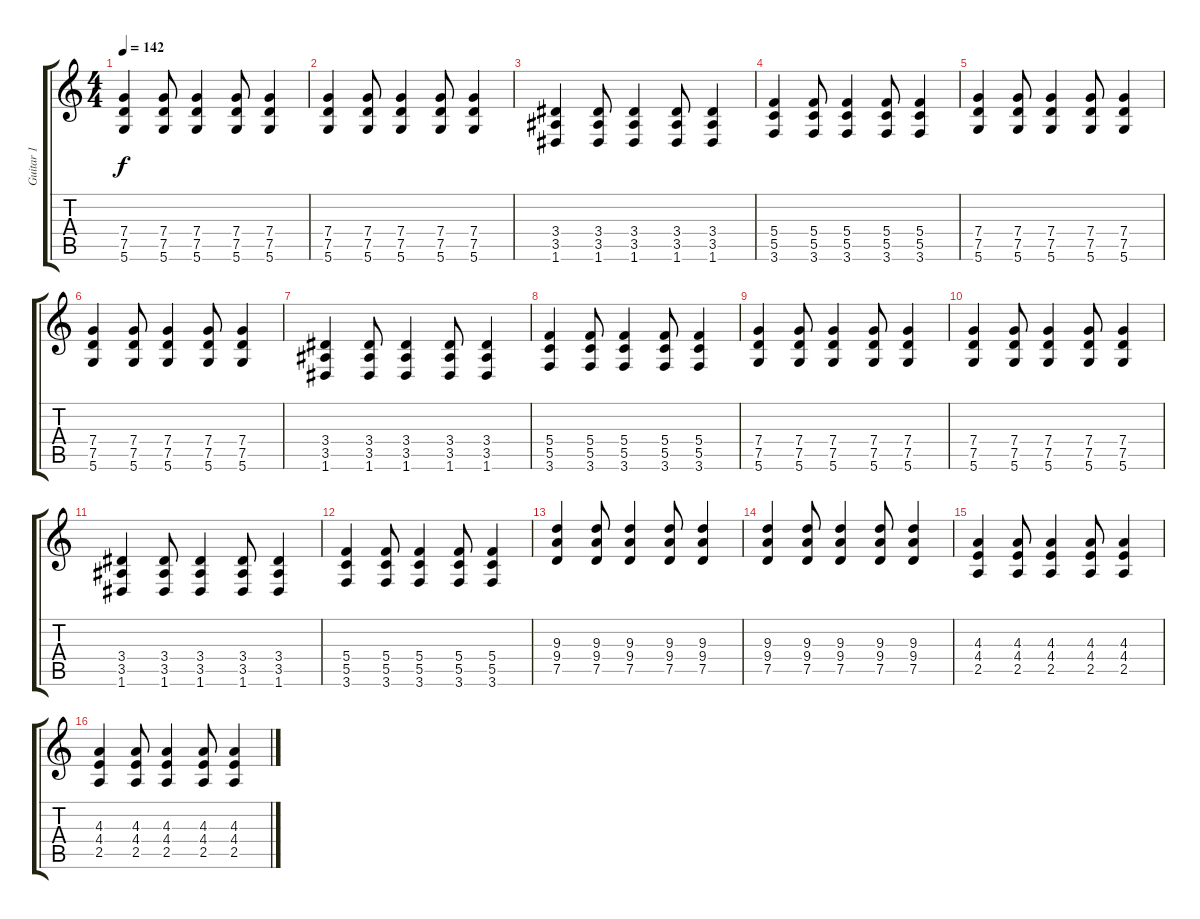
\track ("Guitar 1" "Guitar 1") {instrument distortionguitar}
\staff {score tabs}
\tuning (D4 A3 F3 C3 G2 D2) {hide}
\ts (4 4)
\tempo 142
\clef g2
\ks c
(7.4 7.5 5.6).4{dy f} (7.4 7.5 5.6).8 (7.4 7.5 5.6).4 (7.4 7.5 5.6).8 (7.4 7.5 5.6).4 |
(7.4 7.5 5.6).4 (7.4 7.5 5.6).8 (7.4 7.5 5.6).4 (7.4 7.5 5.6).8 (7.4 7.5 5.6).4 |
(3.4 3.5 1.6).4 (3.4 3.5 1.6).8 (3.4 3.5 1.6).4 (3.4 3.5 1.6).8 (3.4 3.5 1.6).4 |
(5.4 5.5 3.6).4 (5.4 5.5 3.6).8 (5.4 5.5 3.6).4 (5.4 5.5 3.6).8 (5.4 5.5 3.6).4 |
(7.4 7.5 5.6).4 (7.4 7.5 5.6).8 (7.4 7.5 5.6).4 (7.4 7.5 5.6).8 (7.4 7.5 5.6).4 |
(7.4 7.5 5.6).4 (7.4 7.5 5.6).8 (7.4 7.5 5.6).4 (7.4 7.5 5.6).8 (7.4 7.5 5.6).4 |
(3.4 3.5 1.6).4 (3.4 3.5 1.6).8 (3.4 3.5 1.6).4 (3.4 3.5 1.6).8 (3.4 3.5 1.6).4 |
(5.4 5.5 3.6).4 (5.4 5.5 3.6).8 (5.4 5.5 3.6).4 (5.4 5.5 3.6).8 (5.4 5.5 3.6).4 |
(7.4 7.5 5.6).4 (7.4 7.5 5.6).8 (7.4 7.5 5.6).4 (7.4 7.5 5.6).8 (7.4 7.5 5.6).4 |
(7.4 7.5 5.6).4 (7.4 7.5 5.6).8 (7.4 7.5 5.6).4 (7.4 7.5 5.6).8 (7.4 7.5 5.6).4 |
(3.4 3.5 1.6).4 (3.4 3.5 1.6).8 (3.4 3.5 1.6).4 (3.4 3.5 1.6).8 (3.4 3.5 1.6).4 |
(5.4 5.5 3.6).4 (5.4 5.5 3.6).8 (5.4 5.5 3.6).4 (5.4 5.5 3.6).8 (5.4 5.5 3.6).4 |
(9.3 9.4 7.5).4 (9.3 9.4 7.5).8 (9.3 9.4 7.5).4 (9.3 9.4 7.5).8 (9.3 9.4 7.5).4 |
(9.3 9.4 7.5).4 (9.3 9.4 7.5).8 (9.3 9.4 7.5).4 (9.3 9.4 7.5).8 (9.3 9.4 7.5).4 |
(4.3 4.4 2.5).4 (4.3 4.4 2.5).8 (4.3 4.4 2.5).4 (4.3 4.4 2.5).8 (4.3 4.4 2.5).4 |
(4.3 4.4 2.5).4 (4.3 4.4 2.5).8 (4.3 4.4 2.5).4 (4.3 4.4 2.5).8 (4.3 4.4 2.5).4
